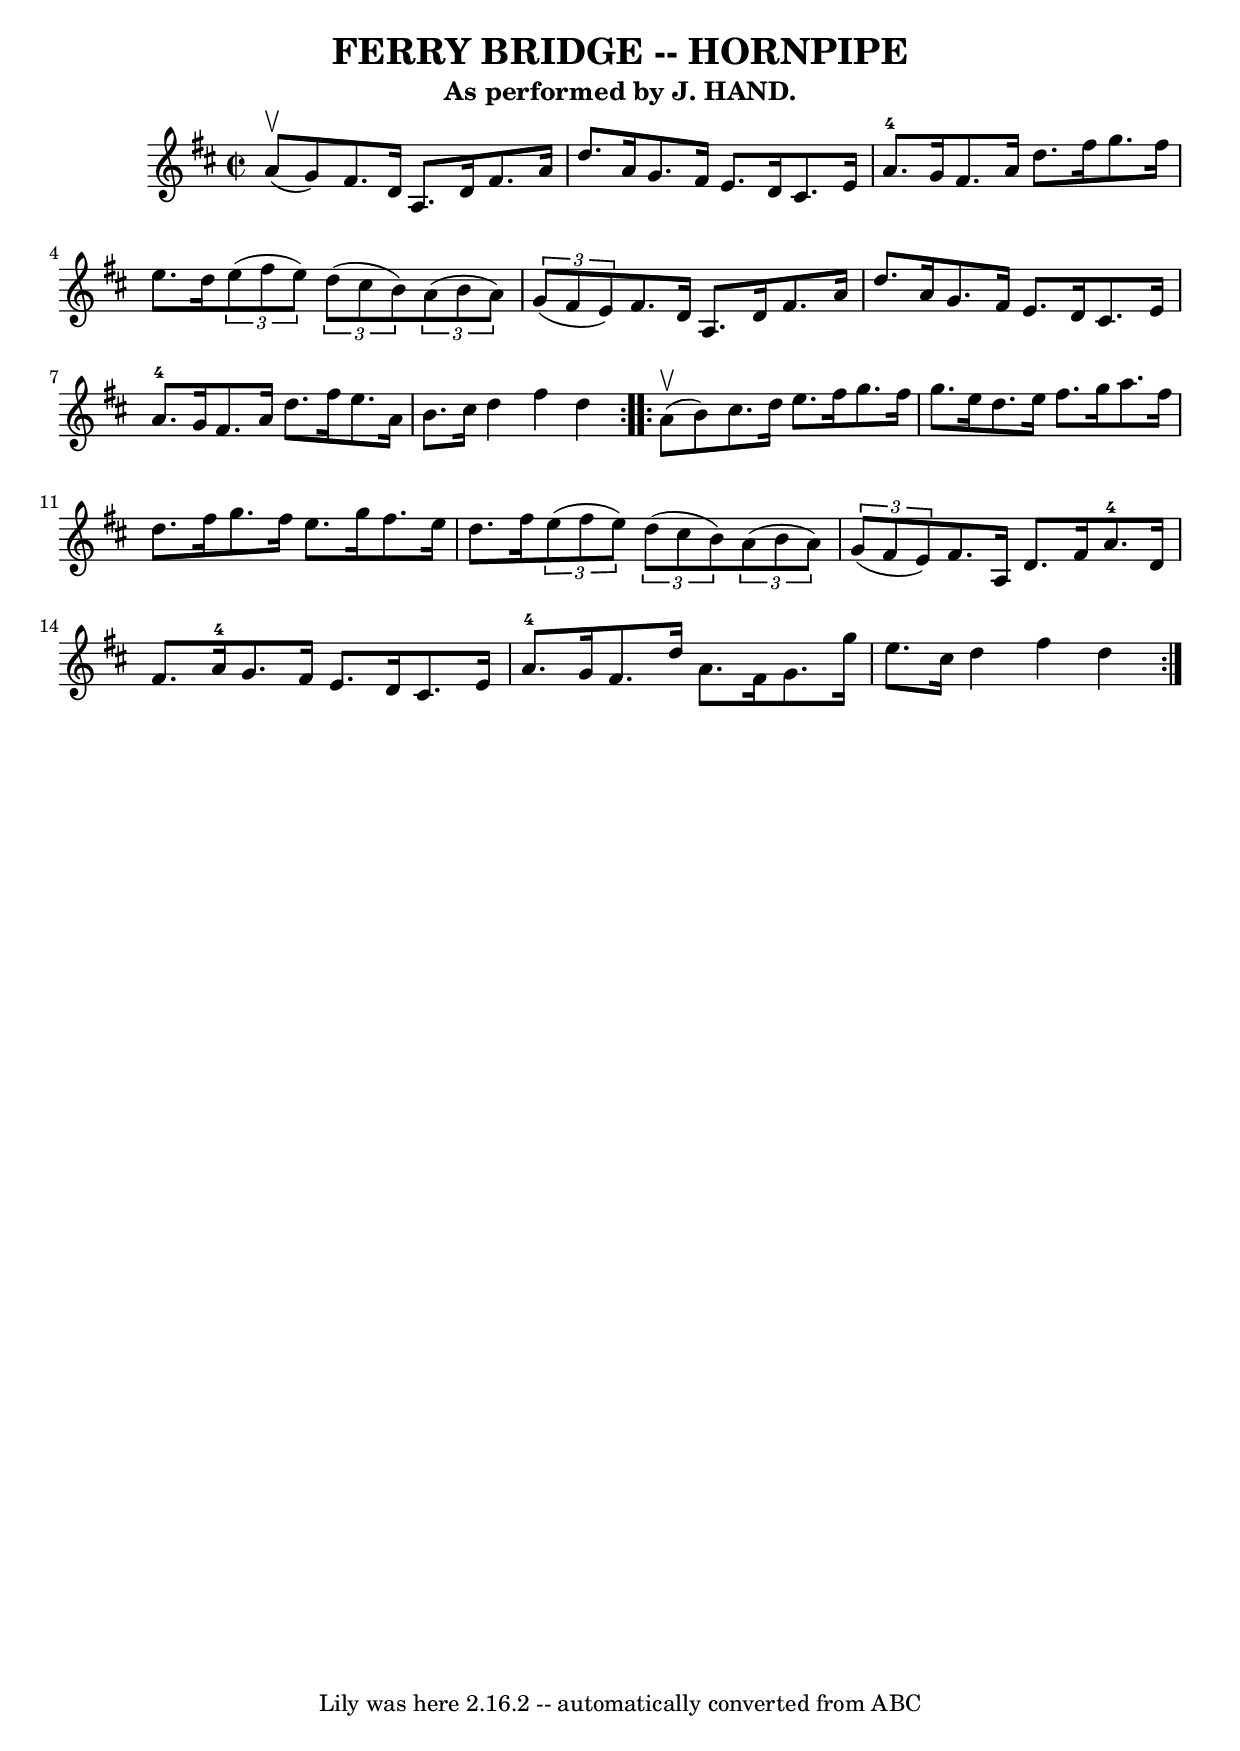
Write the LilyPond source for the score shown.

\version "2.16.2"
\include "Mammoth.ily"
\header {
  %% book = "Ryan's Mammoth Collection of Fiddle Tunes"
  crossRefNumber = "1"
  footnotes = "\\\\(Can be used as a Clog.)"
  subtitle = "As performed by J. HAND."
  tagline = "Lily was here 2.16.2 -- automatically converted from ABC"
  title = "FERRY BRIDGE -- HORNPIPE"

}
voicedefault =  {



  \repeat volta 2 {

    \override Staff.TimeSignature #'style = #'C
    \time 2/2 
    \key d \major a'8 (^\upbow g'8)   |
    fis'8.    
    d'16 a8. d'16 fis'8. a'16 d''8. a'16    |
    g'8.    
    fis'16 e'8. d'16 cis'8. e'16 a'8.-4 g'16    |
    
    fis'8. a'16 d''8. fis''16 g''8. fis''16 e''8. d''16    
    |
    \times 2/3 { e''8 (fis''8 e''8) 
	       }   \times 2/3 { d''8 (
				cis''8 b'8) 
			      }   \times 2/3 { a'8 (b'8 a'8) 
					     }   \times 2/3 {  
					       g'8 (fis'8 e'8) 
					     }   |
    fis'8. d'16 a8. d'16    
    fis'8. a'16 d''8. a'16    |
    g'8. fis'16 e'8. d'16    
    cis'8. e'16 a'8.-4 g'16    |
    fis'8. a'16 d''8.    
    fis''16 e''8. a'16 b'8. cis''16    |
    d''4 fis''4    
    d''4    
  }     
  \repeat volta 2 {
    a'8 (^\upbow b'8)   |
    
    cis''8. d''16 e''8. fis''16 g''8. fis''16 g''8. e''16    
    |
    d''8. e''16 fis''8. g''16 a''8. fis''16 d''8.    
    fis''16    |
    g''8. fis''16 e''8. g''16 fis''8. e''16    
    d''8. fis''16    |
    \times 2/3 { e''8 (fis''8 e''8) 
	       }   
    \times 2/3 { d''8 (cis''8 b'8) 
	       }   \times 2/3 { a'8 (b'8 a'8 
				) 
			      }   \times 2/3 { g'8 (fis'8 e'8) 
					     }   |
    fis'8. a16  
    d'8. fis'16 a'8.-4 d'16 fis'8. a'16-4   |
    g'8. 
    fis'16 e'8. d'16 cis'8. e'16 a'8.-4 g'16    |
    
    fis'8. d''16 a'8. fis'16 g'8. g''16 e''8. cis''16    
    |
    d''4 fis''4 d''4    
  }   

}

\score{
  <<

    \context Staff="default"
    {
      \voicedefault 
      
    }

  >>
  \layout {
    
  }
  \midi {
  }

}
